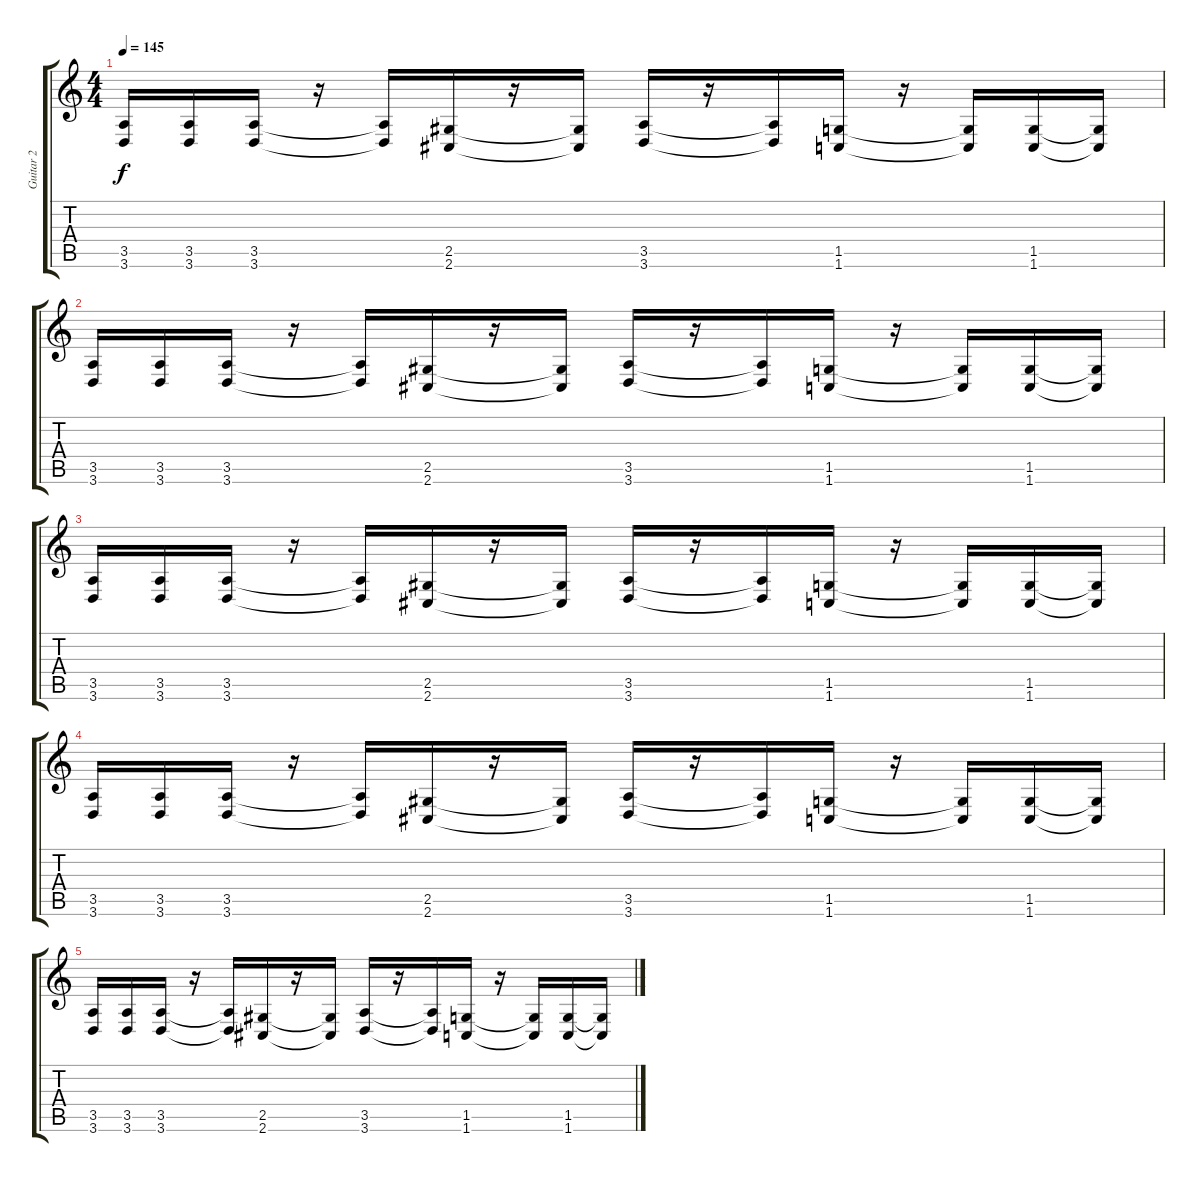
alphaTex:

\track ("Guitar 2" "Guitar 2") {instrument distortionguitar}
\staff {score tabs}
\tuning (Db4 Ab3 E3 B2 Gb2 B1) {hide}
\ts (4 4)
\tempo 145
\clef g2
\ks c
(3.5 3.6).16{dy f} (3.5 3.6).16 (3.5 3.6).16 r.16 (3.5{t} 3.6{t}).16 (2.5 2.6).16 r.16 (2.5{t} 2.6{t}).16 (3.5 3.6).16 r.16 (3.5{t} 3.6{t}).16 (1.5 1.6).16 r.16 (1.5{t} 1.6{t}).16 (1.5 1.6).16 (1.5{t} 1.6{t}).16 |
(3.5 3.6).16 (3.5 3.6).16 (3.5 3.6).16 r.16 (3.5{t} 3.6{t}).16 (2.5 2.6).16 r.16 (2.5{t} 2.6{t}).16 (3.5 3.6).16 r.16 (3.5{t} 3.6{t}).16 (1.5 1.6).16 r.16 (1.5{t} 1.6{t}).16 (1.5 1.6).16 (1.5{t} 1.6{t}).16 |
(3.5 3.6).16 (3.5 3.6).16 (3.5 3.6).16 r.16 (3.5{t} 3.6{t}).16 (2.5 2.6).16 r.16 (2.5{t} 2.6{t}).16 (3.5 3.6).16 r.16 (3.5{t} 3.6{t}).16 (1.5 1.6).16 r.16 (1.5{t} 1.6{t}).16 (1.5 1.6).16 (1.5{t} 1.6{t}).16 |
(3.5 3.6).16 (3.5 3.6).16 (3.5 3.6).16 r.16 (3.5{t} 3.6{t}).16 (2.5 2.6).16 r.16 (2.5{t} 2.6{t}).16 (3.5 3.6).16 r.16 (3.5{t} 3.6{t}).16 (1.5 1.6).16 r.16 (1.5{t} 1.6{t}).16 (1.5 1.6).16 (1.5{t} 1.6{t}).16 |
(3.5 3.6).16 (3.5 3.6).16 (3.5 3.6).16 r.16 (3.5{t} 3.6{t}).16 (2.5 2.6).16 r.16 (2.5{t} 2.6{t}).16 (3.5 3.6).16 r.16 (3.5{t} 3.6{t}).16 (1.5 1.6).16 r.16 (1.5{t} 1.6{t}).16 (1.5 1.6).16 (1.5{t} 1.6{t}).16
